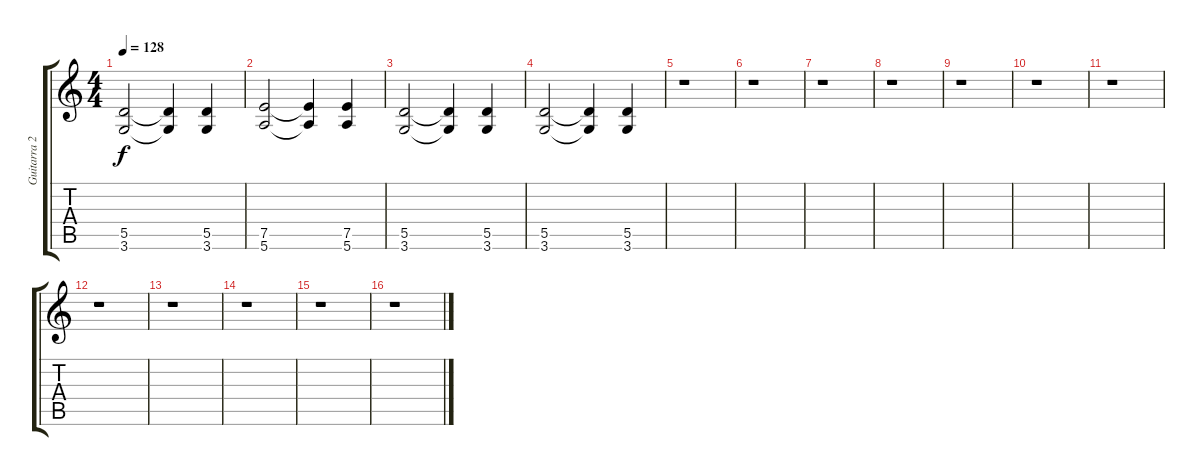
\track ("Guitarra 2" "Guitarra 2") {instrument electricguitarmuted}
\staff {score tabs}
\tuning (E4 B3 G3 D3 A2 E2) {hide}
\ts (4 4)
\tempo 128
\clef g2
\ks c
(5.5 3.6).2{dy f} (5.5{t} 3.6{t}).4 (5.5 3.6).4 |
(7.5 5.6).2 (7.5{t} 5.6{t}).4 (7.5 5.6).4 |
(5.5 3.6).2 (5.5{t} 3.6{t}).4 (5.5 3.6).4 |
(5.5 3.6).2 (5.5{t} 3.6{t}).4 (5.5 3.6).4 |
r.1 |
r.1 |
r.1 |
r.1 |
r.1 |
r.1 |
r.1 |
r.1 |
r.1 |
r.1 |
r.1 |
r.1
